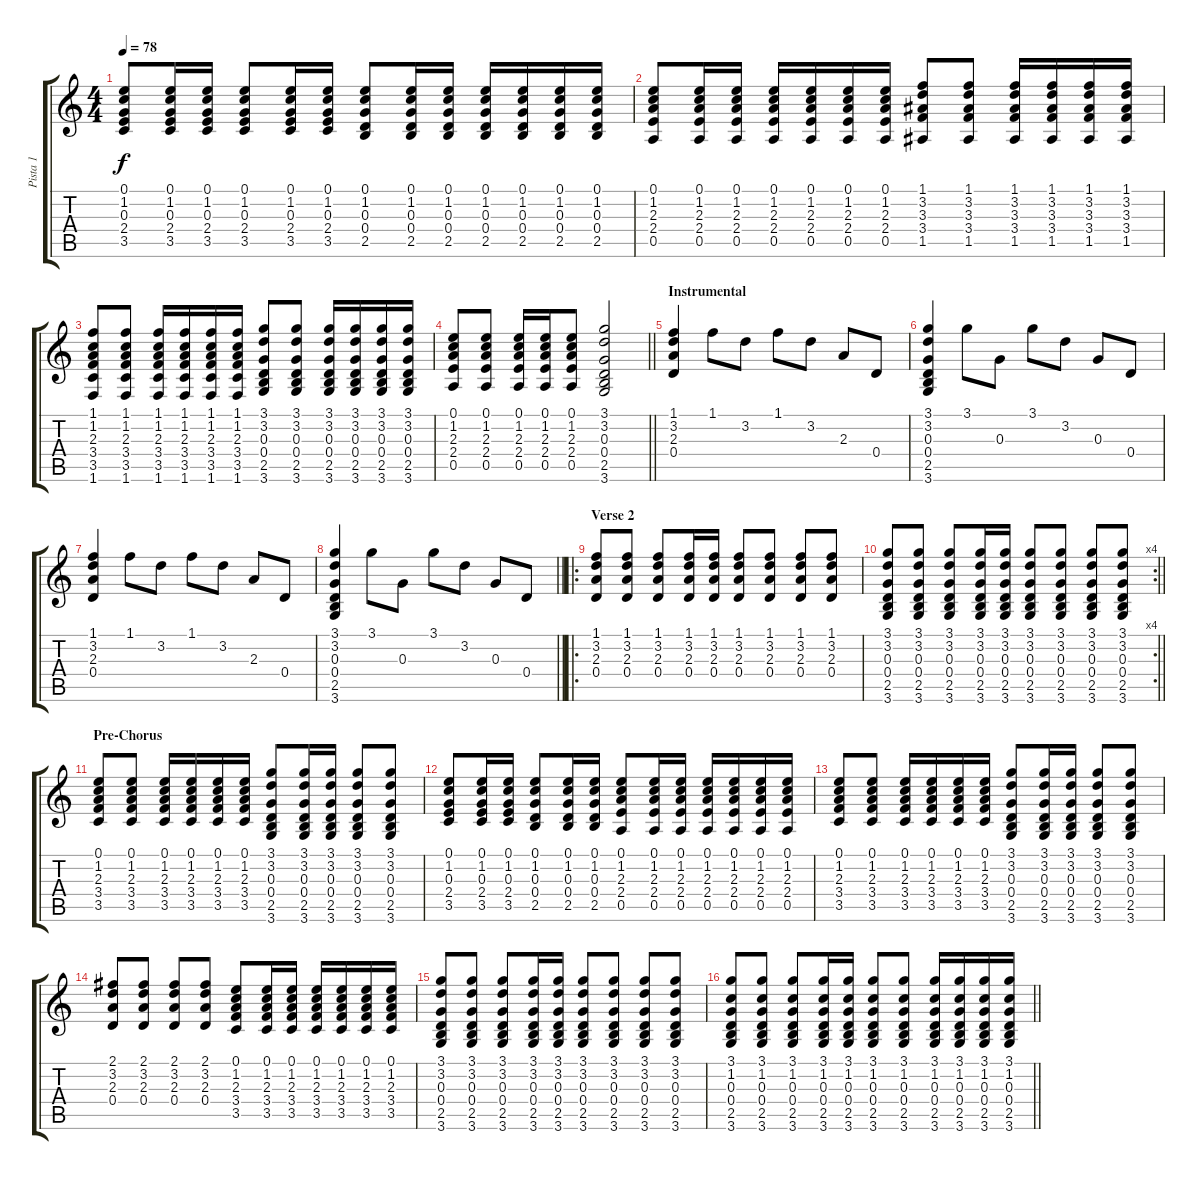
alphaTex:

\track ("Pista 1" "Pista 1") {instrument acousticguitarsteel}
\staff {score tabs}
\tuning (E4 B3 G3 D3 A2 E2) {hide}
\ts (4 4)
\tempo 78
\clef g2
\ks c
(0.1 1.2 0.3 2.4 3.5).8{dy f} (0.1 1.2 0.3 2.4 3.5).16 (0.1 1.2 0.3 2.4 3.5).16 (0.1 1.2 0.3 2.4 3.5).8 (0.1 1.2 0.3 2.4 3.5).16 (0.1 1.2 0.3 2.4 3.5).16 (0.1 1.2 0.3 0.4 2.5).8 (0.1 1.2 0.3 0.4 2.5).16 (0.1 1.2 0.3 0.4 2.5).16 (0.1 1.2 0.3 0.4 2.5).16 (0.1 1.2 0.3 0.4 2.5).16 (0.1 1.2 0.3 0.4 2.5).16 (0.1 1.2 0.3 0.4 2.5).16 |
(0.1 1.2 2.3 2.4 0.5).8 (0.1 1.2 2.3 2.4 0.5).16 (0.1 1.2 2.3 2.4 0.5).16 (0.1 1.2 2.3 2.4 0.5).16 (0.1 1.2 2.3 2.4 0.5).16 (0.1 1.2 2.3 2.4 0.5).16 (0.1 1.2 2.3 2.4 0.5).16 (1.1 3.2 3.3 3.4 1.5).8 (1.1 3.2 3.3 3.4 1.5).8 (1.1 3.2 3.3 3.4 1.5).16 (1.1 3.2 3.3 3.4 1.5).16 (1.1 3.2 3.3 3.4 1.5).16 (1.1 3.2 3.3 3.4 1.5).16 |
(1.1 1.2 2.3 3.4 3.5 1.6).8 (1.1 1.2 2.3 3.4 3.5 1.6).8 (1.1 1.2 2.3 3.4 3.5 1.6).16 (1.1 1.2 2.3 3.4 3.5 1.6).16 (1.1 1.2 2.3 3.4 3.5 1.6).16 (1.1 1.2 2.3 3.4 3.5 1.6).16 (3.1 3.2 0.3 0.4 2.5 3.6).8 (3.1 3.2 0.3 0.4 2.5 3.6).8 (3.1 3.2 0.3 0.4 2.5 3.6).16 (3.1 3.2 0.3 0.4 2.5 3.6).16 (3.1 3.2 0.3 0.4 2.5 3.6).16 (3.1 3.2 0.3 0.4 2.5 3.6).16 |
\barLineRight lightlight
(0.1 1.2 2.3 2.4 0.5).8 (0.1 1.2 2.3 2.4 0.5).8 (0.1 1.2 2.3 2.4 0.5).16 (0.1 1.2 2.3 2.4 0.5).16 (0.1 1.2 2.3 2.4 0.5).8 (3.1 3.2 0.3 0.4 2.5 3.6).2 |
\section ("" "Instrumental")
(1.1 3.2 2.3 0.4).4 1.1.8 3.2.8 1.1.8 3.2.8 2.3.8 0.4.8 |
(3.1 3.2 0.3 0.4 2.5 3.6).4 3.1.8 0.3.8 3.1.8 3.2.8 0.3.8 0.4.8 |
(1.1 3.2 2.3 0.4).4 1.1.8 3.2.8 1.1.8 3.2.8 2.3.8 0.4.8 |
\barLineRight lightlight
(3.1 3.2 0.3 0.4 2.5 3.6).4 3.1.8 0.3.8 3.1.8 3.2.8 0.3.8 0.4.8 |
\ro
\section ("" "Verse 2")
(1.1 3.2 2.3 0.4).8 (1.1 3.2 2.3 0.4).8 (1.1 3.2 2.3 0.4).8 (1.1 3.2 2.3 0.4).16 (1.1 3.2 2.3 0.4).16 (1.1 3.2 2.3 0.4).8 (1.1 3.2 2.3 0.4).8 (1.1 3.2 2.3 0.4).8 (1.1 3.2 2.3 0.4).8 |
\rc 4
\barLineRight lightlight
(3.1 3.2 0.3 0.4 2.5 3.6).8 (3.1 3.2 0.3 0.4 2.5 3.6).8 (3.1 3.2 0.3 0.4 2.5 3.6).8 (3.1 3.2 0.3 0.4 2.5 3.6).16 (3.1 3.2 0.3 0.4 2.5 3.6).16 (3.1 3.2 0.3 0.4 2.5 3.6).8 (3.1 3.2 0.3 0.4 2.5 3.6).8 (3.1 3.2 0.3 0.4 2.5 3.6).8 (3.1 3.2 0.3 0.4 2.5 3.6).8 |
\section ("" "Pre-Chorus")
(0.1 1.2 2.3 3.4 3.5).8 (0.1 1.2 2.3 3.4 3.5).8 (0.1 1.2 2.3 3.4 3.5).16 (0.1 1.2 2.3 3.4 3.5).16 (0.1 1.2 2.3 3.4 3.5).16 (0.1 1.2 2.3 3.4 3.5).16 (3.1 3.2 0.3 0.4 2.5 3.6).8 (3.1 3.2 0.3 0.4 2.5 3.6).16 (3.1 3.2 0.3 0.4 2.5 3.6).16 (3.1 3.2 0.3 0.4 2.5 3.6).8 (3.1 3.2 0.3 0.4 2.5 3.6).8 |
(0.1 1.2 0.3 2.4 3.5).8 (0.1 1.2 0.3 2.4 3.5).16 (0.1 1.2 0.3 2.4 3.5).16 (0.1 1.2 0.3 0.4 2.5).8 (0.1 1.2 0.3 0.4 2.5).16 (0.1 1.2 0.3 0.4 2.5).16 (0.1 1.2 2.3 2.4 0.5).8 (0.1 1.2 2.3 2.4 0.5).16 (0.1 1.2 2.3 2.4 0.5).16 (0.1 1.2 2.3 2.4 0.5).16 (0.1 1.2 2.3 2.4 0.5).16 (0.1 1.2 2.3 2.4 0.5).16 (0.1 1.2 2.3 2.4 0.5).16 |
(0.1 1.2 2.3 3.4 3.5).8 (0.1 1.2 2.3 3.4 3.5).8 (0.1 1.2 2.3 3.4 3.5).16 (0.1 1.2 2.3 3.4 3.5).16 (0.1 1.2 2.3 3.4 3.5).16 (0.1 1.2 2.3 3.4 3.5).16 (3.1 3.2 0.3 0.4 2.5 3.6).8 (3.1 3.2 0.3 0.4 2.5 3.6).16 (3.1 3.2 0.3 0.4 2.5 3.6).16 (3.1 3.2 0.3 0.4 2.5 3.6).8 (3.1 3.2 0.3 0.4 2.5 3.6).8 |
(2.1 3.2 2.3 0.4).8 (2.1 3.2 2.3 0.4).8 (2.1 3.2 2.3 0.4).8 (2.1 3.2 2.3 0.4).8 (0.1 1.2 2.3 3.4 3.5).8 (0.1 1.2 2.3 3.4 3.5).16 (0.1 1.2 2.3 3.4 3.5).16 (0.1 1.2 2.3 3.4 3.5).16 (0.1 1.2 2.3 3.4 3.5).16 (0.1 1.2 2.3 3.4 3.5).16 (0.1 1.2 2.3 3.4 3.5).16 |
(3.1 3.2 0.3 0.4 2.5 3.6).8 (3.1 3.2 0.3 0.4 2.5 3.6).8 (3.1 3.2 0.3 0.4 2.5 3.6).8 (3.1 3.2 0.3 0.4 2.5 3.6).16 (3.1 3.2 0.3 0.4 2.5 3.6).16 (3.1 3.2 0.3 0.4 2.5 3.6).8 (3.1 3.2 0.3 0.4 2.5 3.6).8 (3.1 3.2 0.3 0.4 2.5 3.6).8 (3.1 3.2 0.3 0.4 2.5 3.6).8 |
\barLineRight lightlight
(3.1 1.2 0.3 0.4 2.5 3.6).8 (3.1 1.2 0.3 0.4 2.5 3.6).8 (3.1 1.2 0.3 0.4 2.5 3.6).8 (3.1 1.2 0.3 0.4 2.5 3.6).16 (3.1 1.2 0.3 0.4 2.5 3.6).16 (3.1 1.2 0.3 0.4 2.5 3.6).8 (3.1 1.2 0.3 0.4 2.5 3.6).8 (3.1 1.2 0.3 0.4 2.5 3.6).16 (3.1 1.2 0.3 0.4 2.5 3.6).16 (3.1 1.2 0.3 0.4 2.5 3.6).16 (3.1 1.2 0.3 0.4 2.5 3.6).16
